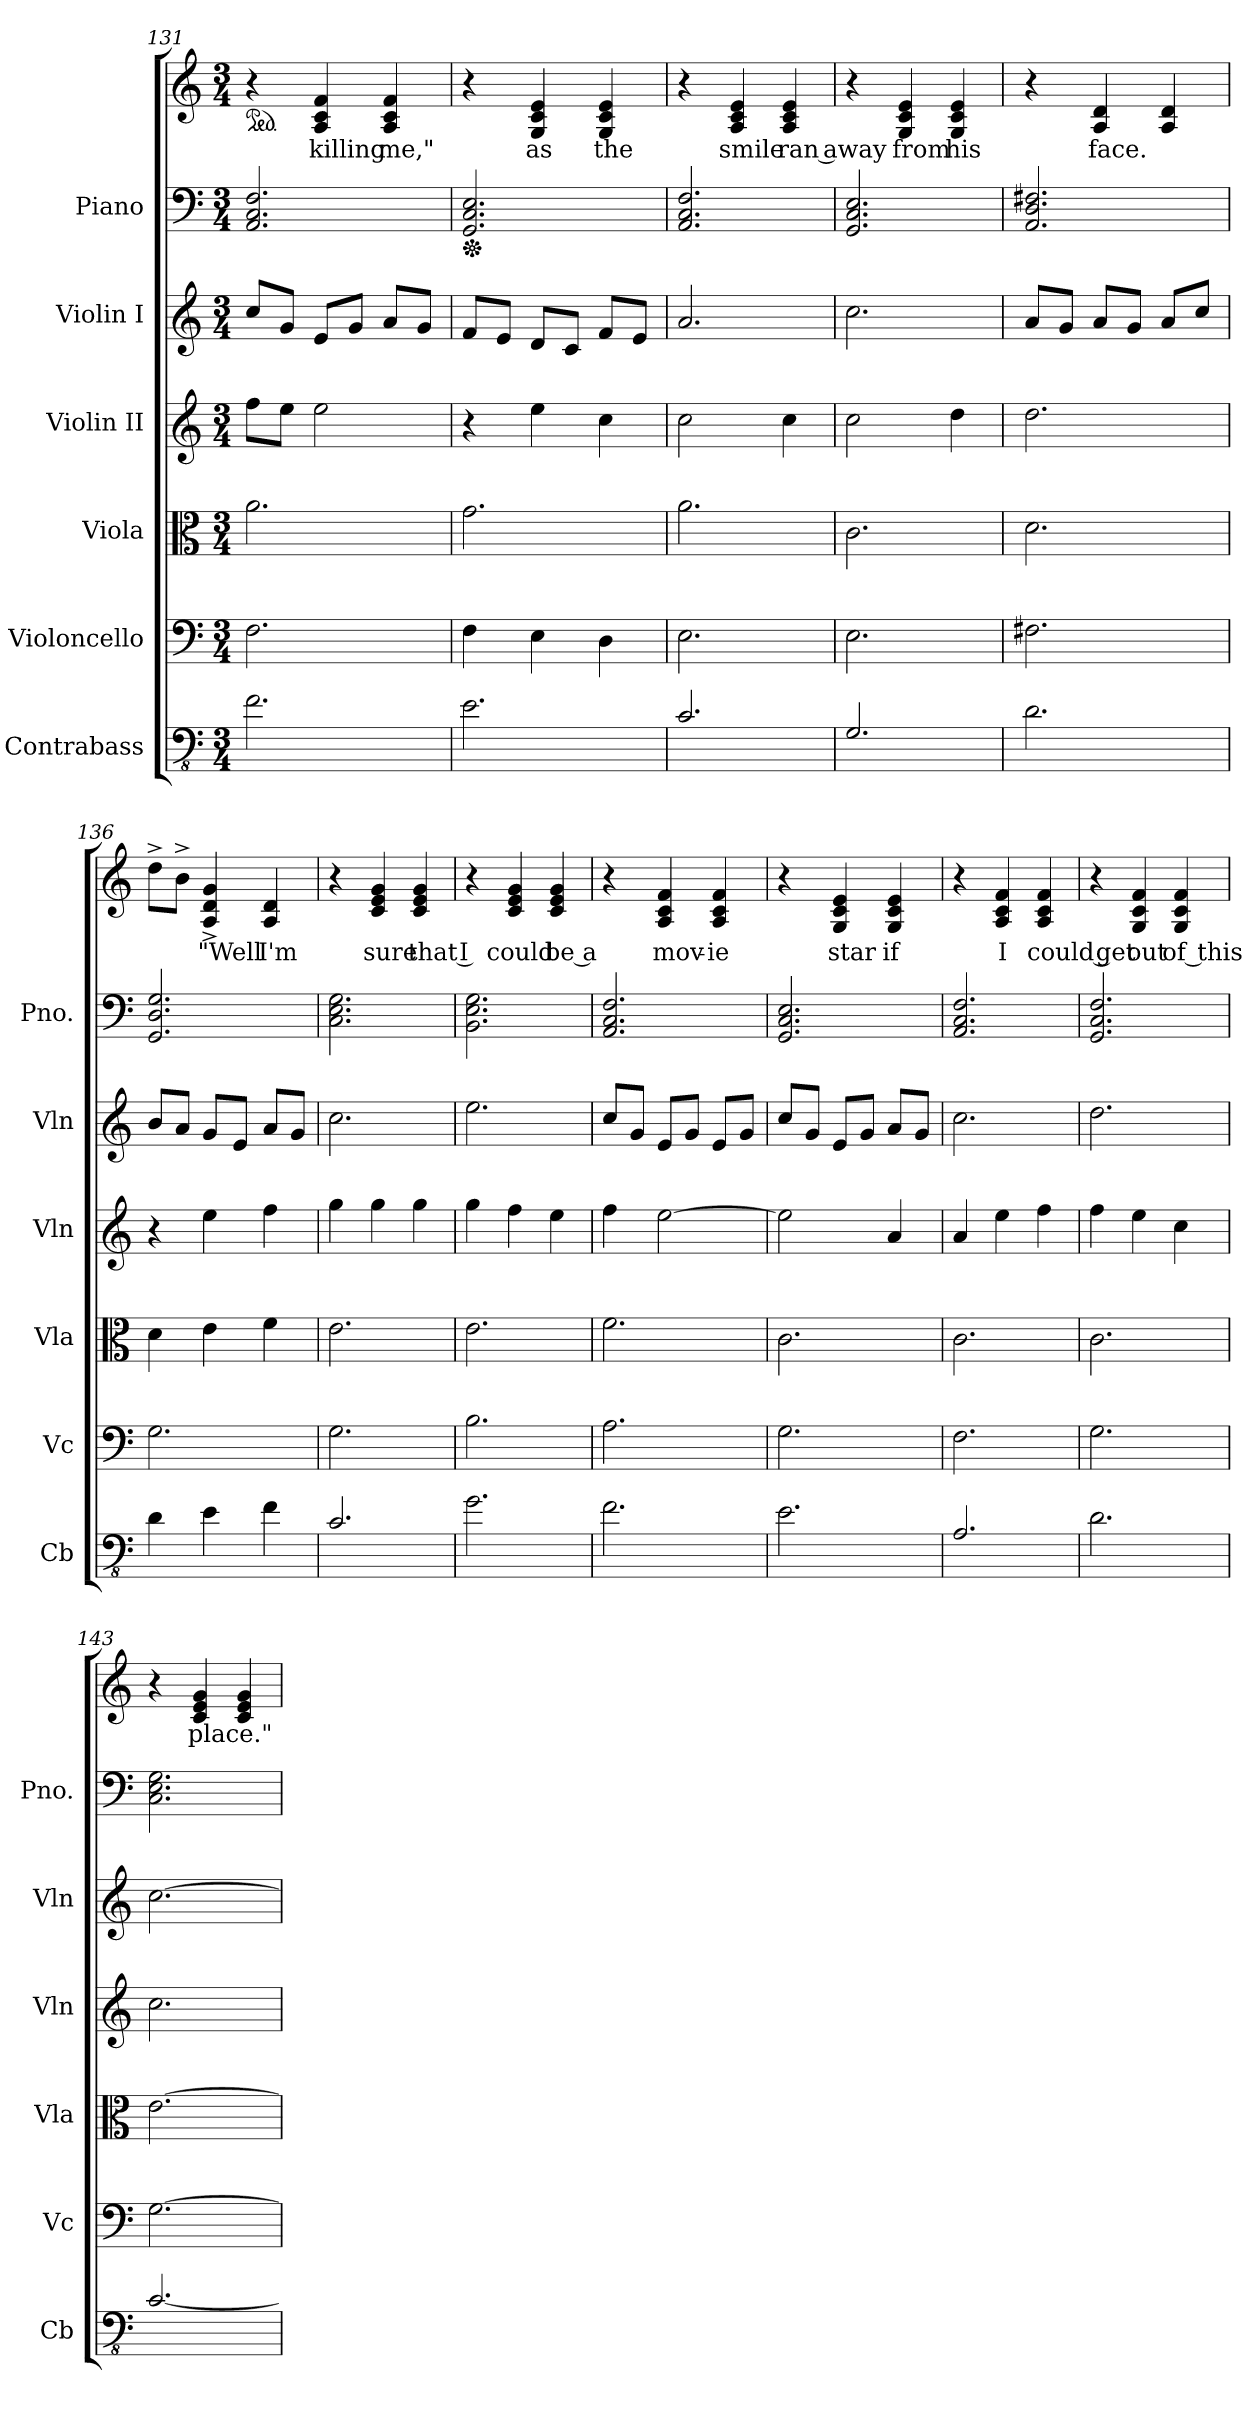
**kern	**kern	**kern	**kern	**kern	**kern	**kern	**text
*part6	*part5	*part4	*part3	*part2	*part1	*part1	*part1
*staff7	*staff6	*staff5	*staff4	*staff3	*staff2	*staff1	*staff1
*I"Contrabass	*I"Violoncello	*I"Viola	*I"Violin II	*I"Violin I	*I"Piano	*	*
*I'Cb	*I'Vc	*I'Vla	*I'Vln	*I'Vln	*I'Pno.	*	*
*clefFv4	*clefF4	*clefC3	*clefG2	*clefG2	*clefF4	*clefG2	*
*ITrd7c12	*	*	*	*	*	*	*
*k[]	*k[]	*k[]	*k[]	*k[]	*k[]	*k[]	*
*M3/4	*M3/4	*M3/4	*M3/4	*M3/4	*M3/4	*M3/4	*
*	*	*	*	*	*	*ped	*
=131	=131	=131	=131	=131	=131	=131	=131
2.FF\	2.F\	2.a\	8ff\L	8cc/L	2.AA/ 2.C/ 2.F/	4r	.
.	.	.	8ee\J	8g/J	.	.	.
.	.	.	2ee\	8e/L	.	4A/ 4c/ 4f/	killing
.	.	.	.	8g/J	.	.	.
.	.	.	.	8a/L	.	4A/ 4c/ 4f/	me,"
.	.	.	.	8g/J	.	.	.
=132	=132	=132	=132	=132	=132	=132	=132
*	*	*	*	*	*Xped	*	*
2.EE\	4F\	2.g\	4r	8f/L	2.GG/ 2.C/ 2.E/	4r	.
.	.	.	.	8e/J	.	.	.
.	4E\	.	4ee\	8d/L	.	4G/ 4c/ 4e/	as
.	.	.	.	8c/J	.	.	.
.	4D\	.	4cc\	8f/L	.	4G/ 4c/ 4e/	the
.	.	.	.	8e/J	.	.	.
!!LO:LB:g=z
=133	=133	=133	=133	=133	=133	=133	=133
2.CC/	2.E\	2.a\	2cc\	2.a/	2.AA/ 2.C/ 2.F/	4r	.
.	.	.	.	.	.	4A/ 4c/ 4e/	smile
.	.	.	4cc\	.	.	4A/ 4c/ 4e/	ran away
=134	=134	=134	=134	=134	=134	=134	=134
2.GGG/	2.E\	2.c\	2cc\	2.cc\	2.GG/ 2.C/ 2.E/	4r	.
.	.	.	.	.	.	4G/ 4c/ 4e/	from
.	.	.	4dd\	.	.	4G/ 4c/ 4e/	his
=135	=135	=135	=135	=135	=135	=135	=135
2.DD\	2.F#X\	2.d\	2.dd\	8a/L	2.AA/ 2.D/ 2.F#X/	4r	.
.	.	.	.	8g/J	.	.	.
.	.	.	.	8a/L	.	4A/ 4d/	face.
.	.	.	.	8g/J	.	.	.
.	.	.	.	8a/L	.	4A/ 4d/	.
.	.	.	.	8cc/J	.	.	.
=136	=136	=136	=136	=136	=136	=136	=136
4DD\	2.G\	4d\	4r	8b/L	2.GG/ 2.D/ 2.G/	8dd^\L	.
.	.	.	.	8a/J	.	8b^\J	.
4EE\	.	4e\	4ee\	8g/L	.	4A/^ 4d/^ 4g/^	"Well
.	.	.	.	8e/J	.	.	.
4FF\	.	4f\	4ff\	8a/L	.	4A/ 4d/	I'm
.	.	.	.	8g/J	.	.	.
=137	=137	=137	=137	=137	=137	=137	=137
2.CC/	2.G\	2.e\	4gg\	2.cc\	2.C\ 2.E\ 2.G\	4r	.
.	.	.	4gg\	.	.	4c/ 4e/ 4g/	sure
.	.	.	4gg\	.	.	4c/ 4e/ 4g/	that I
=138	=138	=138	=138	=138	=138	=138	=138
2.GG\	2.B\	2.e\	4gg\	2.ee\	2.BB\ 2.E\ 2.G\	4r	.
.	.	.	4ff\	.	.	4c/ 4e/ 4g/	could
.	.	.	4ee\	.	.	4c/ 4e/ 4g/	be a
=139	=139	=139	=139	=139	=139	=139	=139
2.FF\	2.A\	2.f\	4ff\	8cc/L	2.AA/ 2.C/ 2.F/	4r	.
.	.	.	.	8g/J	.	.	.
.	.	.	[2ee\	8e/L	.	4A/ 4c/ 4f/	mov-
.	.	.	.	8g/J	.	.	.
.	.	.	.	8e/L	.	4A/ 4c/ 4f/	-ie
.	.	.	.	8g/J	.	.	.
=140	=140	=140	=140	=140	=140	=140	=140
2.EE\	2.G\	2.c\	2ee\]	8cc/L	2.GG/ 2.C/ 2.E/	4r	.
.	.	.	.	8g/J	.	.	.
.	.	.	.	8e/L	.	4G/ 4c/ 4e/	star
.	.	.	.	8g/J	.	.	.
.	.	.	4a/	8a/L	.	4G/ 4c/ 4e/	if
.	.	.	.	8g/J	.	.	.
!!LO:PB:g=z
=141	=141	=141	=141	=141	=141	=141	=141
2.AAA/	2.F\	2.c\	4a/	2.cc\	2.AA/ 2.C/ 2.F/	4r	.
.	.	.	4ee\	.	.	4A/ 4c/ 4f/	I
.	.	.	4ff\	.	.	4A/ 4c/ 4f/	could get
=142	=142	=142	=142	=142	=142	=142	=142
2.DD\	2.G\	2.c\	4ff\	2.dd\	2.GG/ 2.C/ 2.F/	4r	.
.	.	.	4ee\	.	.	4G/ 4c/ 4f/	out
.	.	.	4cc\	.	.	4G/ 4c/ 4f/	of this
=143	=143	=143	=143	=143	=143	=143	=143
[2.CC/	[2.G\	[2.e\	2.cc\	[2.cc\	2.C\ 2.E\ 2.G\	4r	.
.	.	.	.	.	.	4c/ 4e/ 4g/	place."
.	.	.	.	.	.	4c/ 4e/ 4g/	.
=	=	=	=	=	=	=	=
*-	*-	*-	*-	*-	*-	*-	*-
